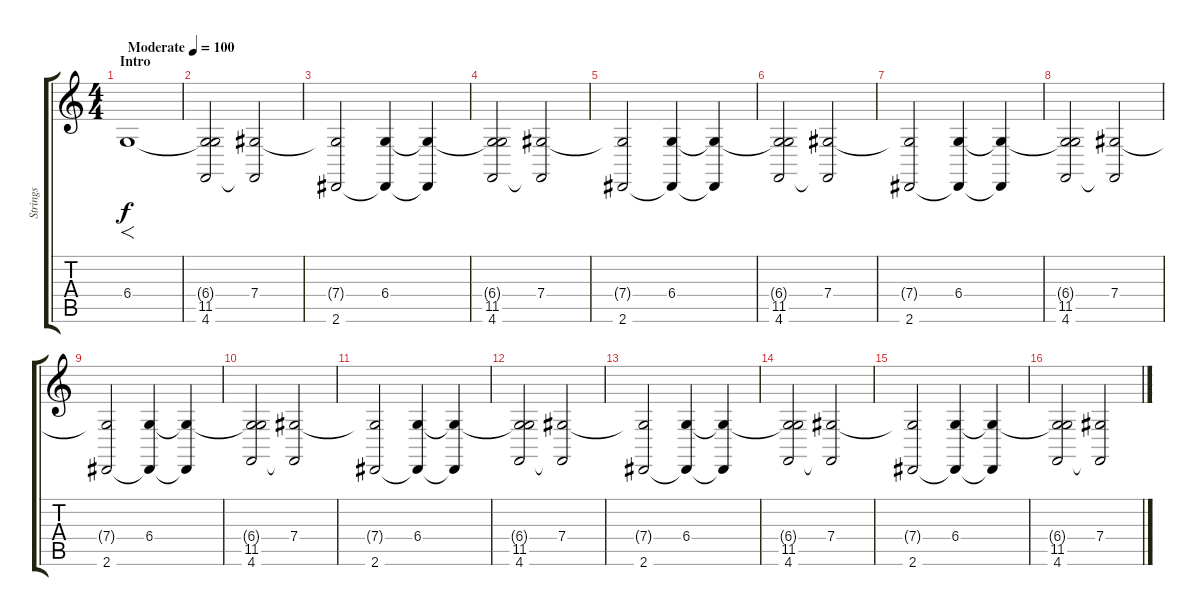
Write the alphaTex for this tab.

\track ("Strings" "Strings") {instrument stringensemble1}
\staff {score tabs}
\tuning (Eb4 Bb3 Gb3 Db3 Ab2 Db2) {hide}
\ts (4 4)
\section ("" "Intro")
\tempo (100 "Moderate")
\clef g2
\ks c
6.4.1{f dy f instrument stringensemble1} |
(6.4{t} 11.5 4.6).2 (7.4 4.6{t}).2 |
(7.4{t} 2.6).2 (6.4 2.6{t}).4 (6.4{t} 2.6{t}).4 |
(6.4{t} 11.5 4.6).2 (7.4 4.6{t}).2 |
(7.4{t} 2.6).2 (6.4 2.6{t}).4 (6.4{t} 2.6{t}).4 |
(6.4{t} 11.5 4.6).2 (7.4 4.6{t}).2 |
(7.4{t} 2.6).2 (6.4 2.6{t}).4 (6.4{t} 2.6{t}).4 |
(6.4{t} 11.5 4.6).2 (7.4 4.6{t}).2 |
(7.4{t} 2.6).2 (6.4 2.6{t}).4 (6.4{t} 2.6{t}).4 |
(6.4{t} 11.5 4.6).2 (7.4 4.6{t}).2 |
(7.4{t} 2.6).2 (6.4 2.6{t}).4 (6.4{t} 2.6{t}).4 |
(6.4{t} 11.5 4.6).2 (7.4 4.6{t}).2 |
(7.4{t} 2.6).2 (6.4 2.6{t}).4 (6.4{t} 2.6{t}).4 |
(6.4{t} 11.5 4.6).2 (7.4 4.6{t}).2 |
(7.4{t} 2.6).2 (6.4 2.6{t}).4 (6.4{t} 2.6{t}).4 |
(6.4{t} 11.5 4.6).2 (7.4 4.6{t}).2
